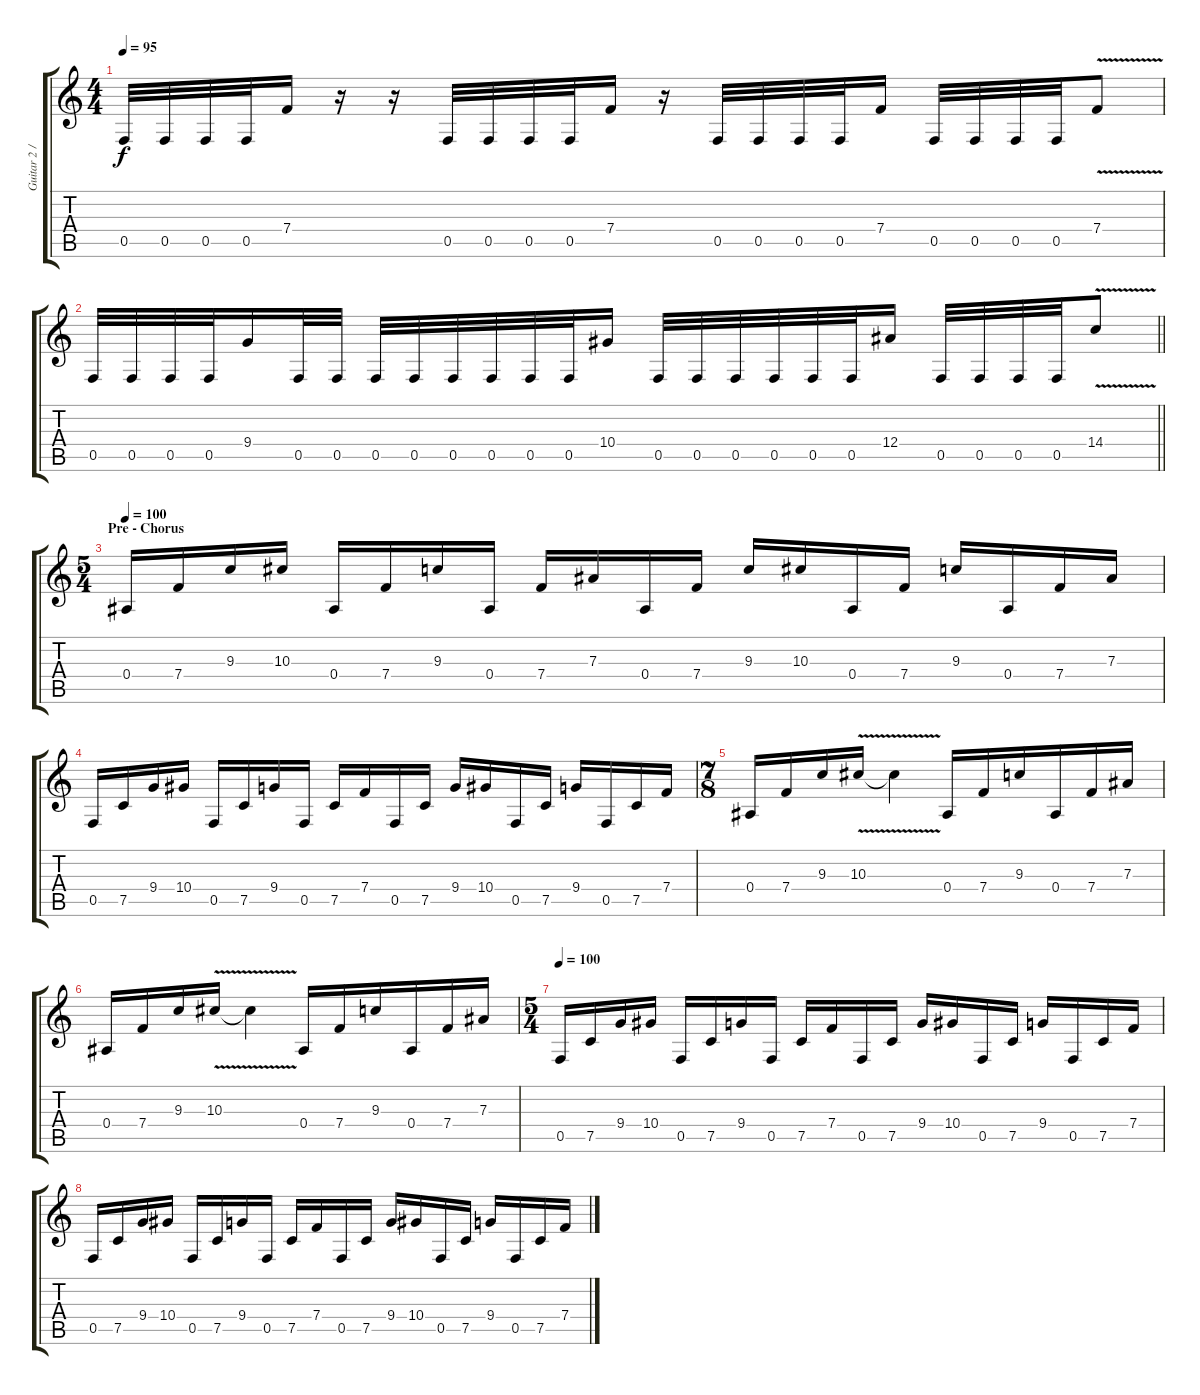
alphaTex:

\track ("Guitar 2 / Solo" "Guitar 2 /") {instrument acousticguitarsteel}
\staff {score tabs}
\tuning (C4 G3 Eb3 Bb2 F2 C2) {hide}
\ts (4 4)
\tempo 95
\clef g2
\ks c
0.5.32{dy f} 0.5.32 0.5.32 0.5.32 7.4.16 r.16 r.16 0.5.32 0.5.32 0.5.32 0.5.32 7.4.16 r.16 0.5.32 0.5.32 0.5.32 0.5.32 7.4.16 0.5.32 0.5.32 0.5.32 0.5.32 7.4{v}.8 |
\barLineRight lightlight
0.5.32 0.5.32 0.5.32 0.5.32 9.4.16 0.5.32 0.5.32 0.5.32 0.5.32 0.5.32 0.5.32 0.5.32 0.5.32 10.4.16 0.5.32 0.5.32 0.5.32 0.5.32 0.5.32 0.5.32 12.4.16 0.5.32 0.5.32 0.5.32 0.5.32 14.4{v}.8 |
\ts (5 4)
\section ("" "Pre - Chorus")
\tempo 100
0.4.16 7.4.16 9.3.16 10.3.16 0.4.16 7.4.16 9.3.16 0.4.16 7.4.16 7.3.16 0.4.16 7.4.16 9.3.16 10.3.16 0.4.16 7.4.16 9.3.16 0.4.16 7.4.16 7.3.16 |
0.5.16 7.5.16 9.4.16 10.4.16 0.5.16 7.5.16 9.4.16 0.5.16 7.5.16 7.4.16 0.5.16 7.5.16 9.4.16 10.4.16 0.5.16 7.5.16 9.4.16 0.5.16 7.5.16 7.4.16 |
\ts (7 8)
0.4.16 7.4.16 9.3.16 10.3{v}.16 10.3{t}.4 0.4.16 7.4.16 9.3.16 0.4.16 7.4.16 7.3.16 |
0.4.16 7.4.16 9.3.16 10.3{v}.16 10.3{t}.4 0.4.16 7.4.16 9.3.16 0.4.16 7.4.16 7.3.16 |
\ts (5 4)
\tempo 100
0.5.16 7.5.16 9.4.16 10.4.16 0.5.16 7.5.16 9.4.16 0.5.16 7.5.16 7.4.16 0.5.16 7.5.16 9.4.16 10.4.16 0.5.16 7.5.16 9.4.16 0.5.16 7.5.16 7.4.16 |
0.5.16 7.5.16 9.4.16 10.4.16 0.5.16 7.5.16 9.4.16 0.5.16 7.5.16 7.4.16 0.5.16 7.5.16 9.4.16 10.4.16 0.5.16 7.5.16 9.4.16 0.5.16 7.5.16 7.4.16
